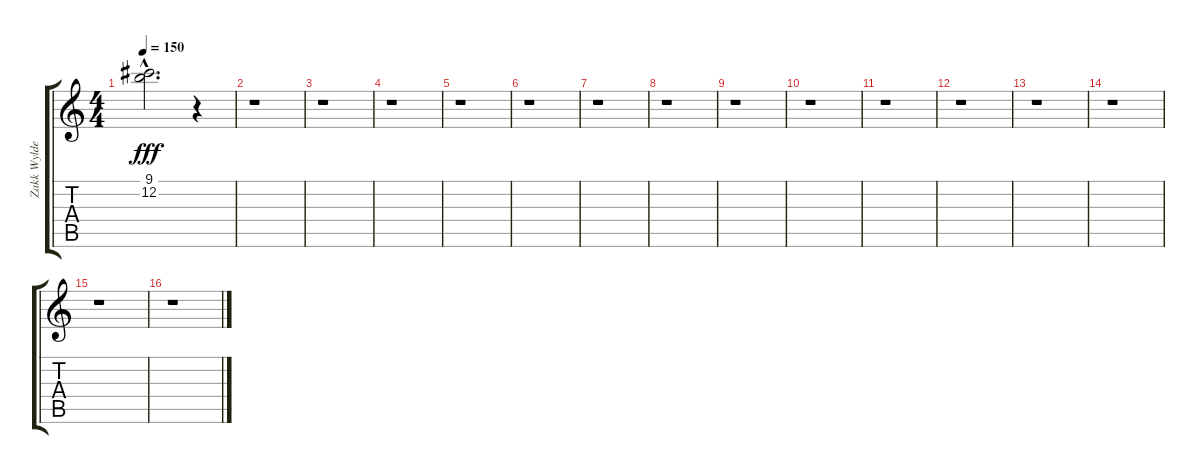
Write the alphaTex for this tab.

\track ("Zakk Wylde - solo" "Zakk Wylde") {instrument overdrivenguitar}
\staff {score tabs}
\tuning (E4 B3 G3 D3 A2 E2) {hide}
\ts (4 4)
\tempo 150
\clef g2
\ks c
(9.1{hac t} 12.2{hac t}).2{d dy fff} r.4 |
r.1 |
r.1 |
r.1 |
r.1 |
r.1 |
r.1 |
r.1 |
r.1 |
r.1 |
r.1 |
r.1 |
r.1 |
r.1 |
r.1 |
r.1
